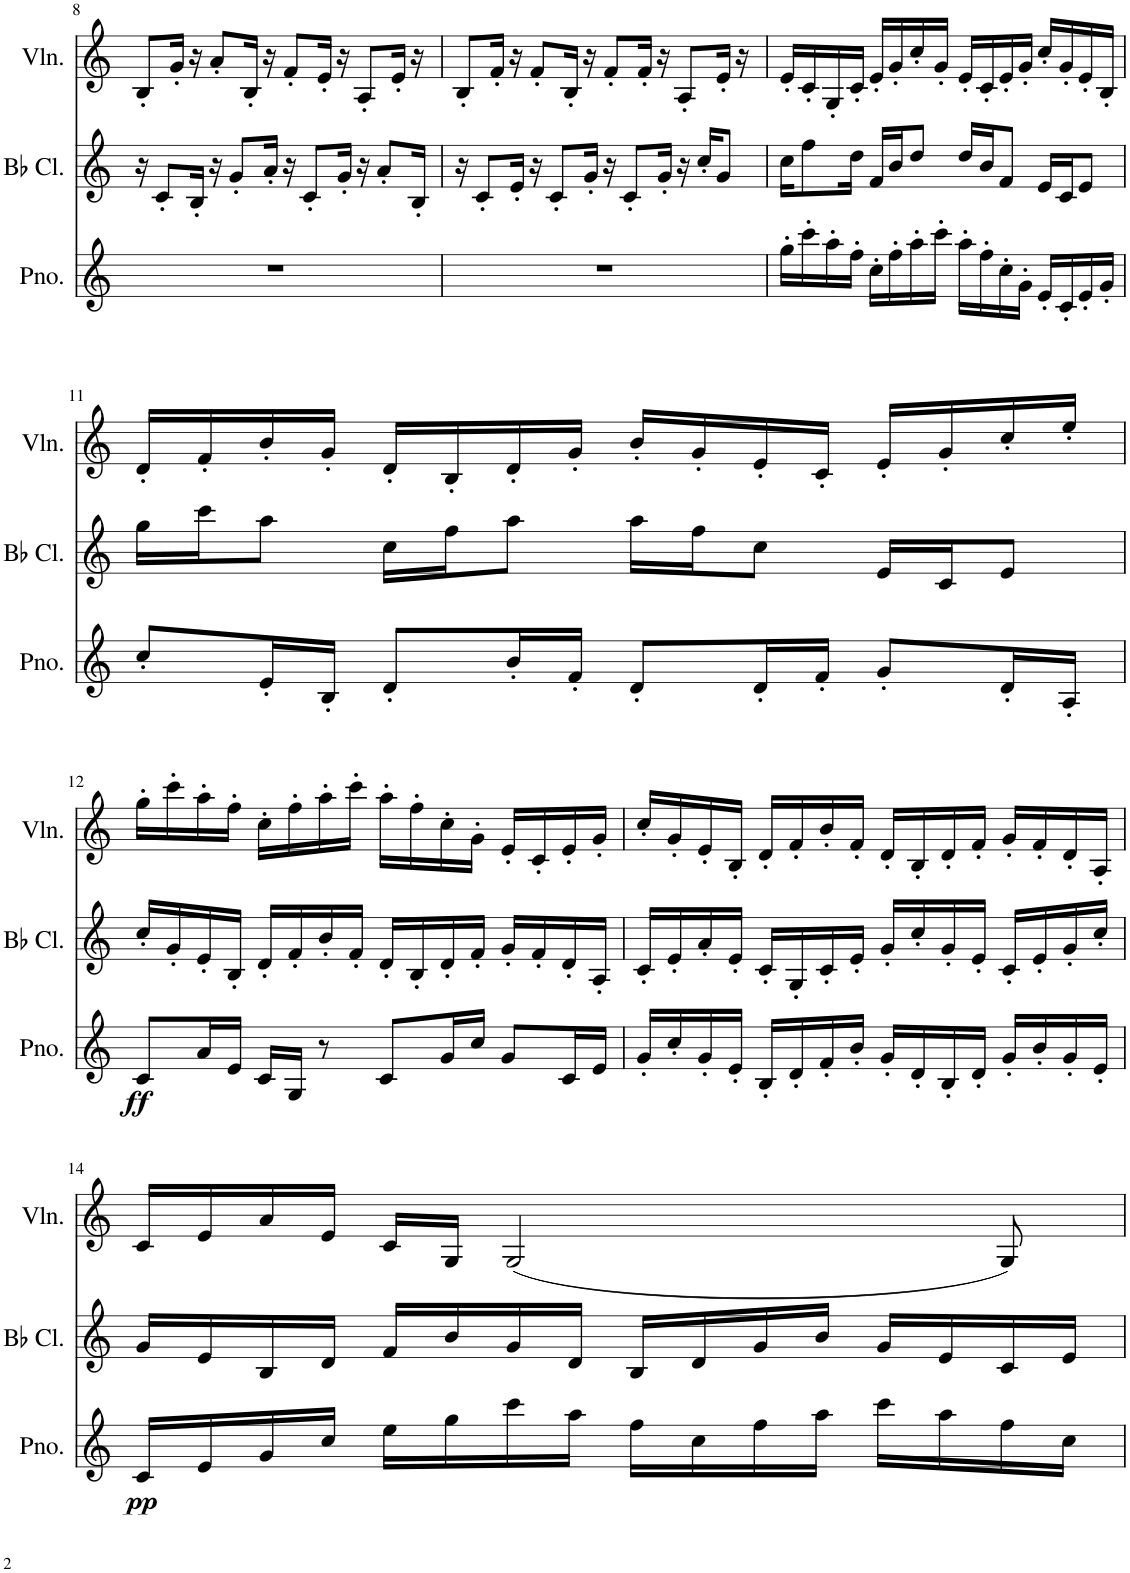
**kern	**dynam	**kern	**kern
*part3	*part3	*part2	*part1
*staff3	*staff3	*staff2	*staff1
*I"Piano	*	*I"Bb Clarinet	*I"Violin
*I'Pno.	*	*I'Bb Cl.	*I'Vln.
!!LO:PB:g=z
*clefG2	*	*clefG2	*clefG2
*	*	*ITrd1c2	*
*k[]	*	*k[]	*k[]
*M4/4	*	*M4/4	*M4/4
=8	=8	=8	=8
1r	.	16r	8B'/L
.	.	8c'/L	.
.	.	.	16g'/Jk
.	.	16B'/Jk	16r
.	.	16r	8a'/L
.	.	8g'/L	.
.	.	.	16B'/Jk
.	.	16a'/Jk	16r
.	.	16r	8f'/L
.	.	8c'/L	.
.	.	.	16e'/Jk
.	.	16g'/Jk	16r
.	.	16r	8A'/L
.	.	8a'/L	.
.	.	.	16e'/Jk
.	.	16B'/Jk	16r
=9	=9	=9	=9
1r	.	16r	8B'/L
.	.	8c'/L	.
.	.	.	16f'/Jk
.	.	16e'/Jk	16r
.	.	16r	8f'/L
.	.	8c'/L	.
.	.	.	16B'/Jk
.	.	16g'/Jk	16r
.	.	16r	8f'/L
.	.	8c'/L	.
.	.	.	16f'/Jk
.	.	16g'/Jk	16r
.	.	16r	8A'/L
.	.	16cc'/KL	.
.	.	8g/J	16e'/Jk
.	.	.	16r
=10	=10	=10	=10
16gg'\LL	.	16cc\KL	16e'/LL
16ccc'\	.	8ff\	16c'/
16aa'\	.	.	16G'/
16ff'\JJ	.	16dd\Jk	16c'/JJ
16cc'\LL	.	16f/LL	16e'/LL
16ff'\	.	16b/J	16g'/
16aa'\	.	8dd/J	16cc'/
16ccc'\JJ	.	.	16g'/JJ
16aa'\LL	.	16dd/LL	16e'/LL
16ff'\	.	16b/J	16c'/
16cc'\	.	8f/J	16e'/
16g'\JJ	.	.	16g'/JJ
16e'/LL	.	16e/LL	16cc'/LL
16c'/	.	16c/J	16g'/
16e'/	.	8e/J	16e'/
16g'/JJ	.	.	16B'/JJ
!!LO:LB:g=z
=11	=11	=11	=11
8cc'/L	.	16gg\LL	16d'/LL
.	.	16ccc\J	16f'/
16e'/L	.	8aa\J	16b'/
16B'/JJ	.	.	16g'/JJ
8d'/L	.	16cc\LL	16d'/LL
.	.	16ff\J	16B'/
16b'/L	.	8aa\J	16d'/
16f'/JJ	.	.	16g'/JJ
8d'/L	.	16aa\LL	16b'/LL
.	.	16ff\J	16g'/
16d'/L	.	8cc\J	16e'/
16f'/JJ	.	.	16c'/JJ
8g'/L	.	16e/LL	16e'/LL
.	.	16c/J	16g'/
16d'/L	.	8e/J	16cc'/
16A'/JJ	.	.	16ee'/JJ
!!LO:LB:g=z
=12	=12	=12	=12
!	!LO:DY:b	!	!
8c/L	ff	16cc'/LL	16gg'\LL
.	.	16g'/	16ccc'\
16a/L	.	16e'/	16aa'\
16e/JJ	.	16B'/JJ	16ff'\JJ
16c/LL	.	16d'/LL	16cc'\LL
16G/JJ	.	16f'/	16ff'\
8r	.	16b'/	16aa'\
.	.	16f'/JJ	16ccc'\JJ
8c/L	.	16d'/LL	16aa'\LL
.	.	16B'/	16ff'\
16g/L	.	16d'/	16cc'\
16cc/JJ	.	16f'/JJ	16g'\JJ
8g/L	.	16g'/LL	16e'/LL
.	.	16f'/	16c'/
16c/L	.	16d'/	16e'/
16e/JJ	.	16A'/JJ	16g'/JJ
=13	=13	=13	=13
16g'/LL	.	16c'/LL	16cc'/LL
16cc'/	.	16e'/	16g'/
16g'/	.	16a'/	16e'/
16e'/JJ	.	16e'/JJ	16B'/JJ
16B'/LL	.	16c'/LL	16d'/LL
16d'/	.	16G'/	16f'/
16f'/	.	16c'/	16b'/
16b'/JJ	.	16e'/JJ	16f'/JJ
16g'/LL	.	16g'/LL	16d'/LL
16d'/	.	16cc'/	16B'/
16B'/	.	16g'/	16d'/
16d'/JJ	.	16e'/JJ	16f'/JJ
16g'/LL	.	16c'/LL	16g'/LL
16b'/	.	16e'/	16f'/
16g'/	.	16g'/	16d'/
16e'/JJ	.	16cc'/JJ	16A'/JJ
!!LO:LB:g=z
=14	=14	=14	=14
!	!LO:DY:b	!	!
16c/LL	pp	16g/LL	16c/LL
16e/	.	16e/	16e/
16g/	.	16B/	16a/
16cc/JJ	.	16d/JJ	16e/JJ
16ee\LL	.	16f/LL	16c/LL
16gg\	.	16b/	16G/JJ
16ccc\	.	16g/	(2G/
16aa\JJ	.	16d/JJ	.
16ff\LL	.	16B/LL	.
16cc\	.	16d/	.
16ff\	.	16g/	.
16aa\JJ	.	16b/JJ	.
16ccc\LL	.	16g/LL	.
16aa\	.	16e/	.
16ff\	.	16c/	8G/)
16cc\JJ	.	16e/JJ	.
=	=	=	=
*-	*-	*-	*-
